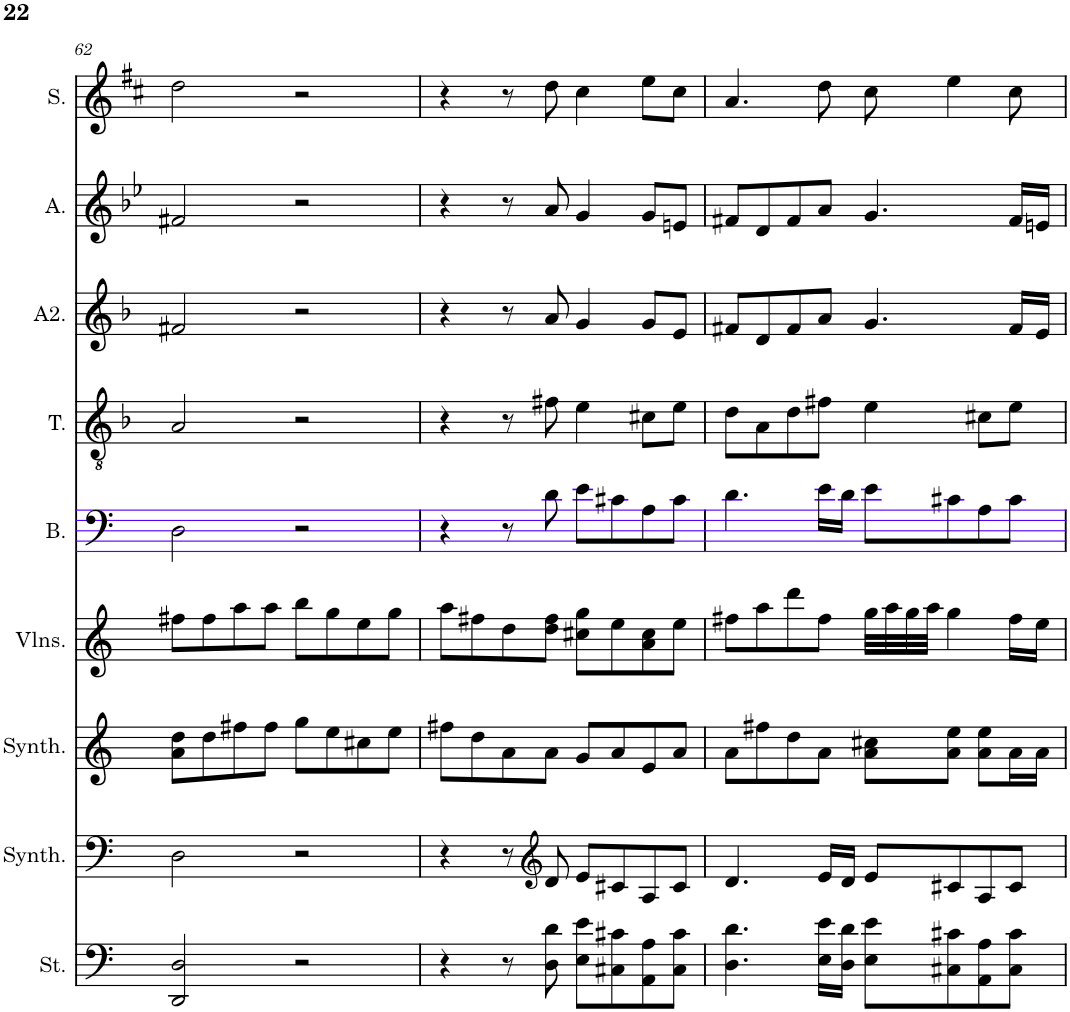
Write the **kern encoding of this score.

**kern	**kern	**kern	**kern	**kern	**kern	**kern	**kern	**kern
*part9	*part8	*part7	*part6	*part5	*part4	*part3	*part2	*part1
*staff9	*staff8	*staff7	*staff6	*staff5	*staff4	*staff3	*staff2	*staff1
*I"Cordes, D'Bass/Strings, etc	*I"Synthétiseur d'instruments à cordes, Synth strings, etc	*I"Synthétiseur d'instruments à cordes, Synth strings 2	*I"Violons, 1st violins	*I"Basse	*I"Ténor	*I"Alto 2	*I"Alto	*I"Soprano
*I'St.	*I'Synth.	*I'Synth.	*I'Vlns.	*I'B.	*I'T.	*I'A2.	*I'A.	*I'S.
!!LO:PB:g=z
*clefF4	*clefF4	*clefG2	*clefG2	*clefF4	*clefGv2	*clefG2	*clefG2	*clefG2
*k[]	*k[]	*k[]	*k[]	*k[]	*k[b-]	*k[b-]	*k[b-e-]	*k[f#c#]
*M4/4	*M4/4	*M4/4	*M4/4	*M4/4	*M4/4	*M4/4	*M4/4	*M4/4
=62	=62	=62	=62	=62	=62	=62	=62	=62
2DD/ 2D/	2D\	8a\ 8dd\L	8ff#X\L	2D\	2A/	2f#X/	2f#X/	2dd\
.	.	8dd\	8ff#\	.	.	.	.	.
.	.	8ff#X\	8aa\	.	.	.	.	.
.	.	8ff#\J	8aa\J	.	.	.	.	.
2r	2r	8gg\L	8bb\L	2r	2r	2r	2r	2r
.	.	8ee\	8gg\	.	.	.	.	.
.	.	8cc#X\	8ee\	.	.	.	.	.
.	.	8ee\J	8gg\J	.	.	.	.	.
=63	=63	=63	=63	=63	=63	=63	=63	=63
4r	4r	8ff#X\L	8aa\L	4r	4r	4r	4r	4r
.	.	8dd\	8ff#X\	.	.	.	.	.
8r	8r	8a\	8dd\	8r	8r	8r	8r	8r
*	*clefG2	*	*	*	*	*	*	*
8D\ 8d\	8d/	8a\J	8dd\ 8ff#\J	8d\	8f#X\	8a/	8a/	8dd\
8E\ 8e\L	8e/L	8g/L	8cc#X\ 8gg\L	8e\L	4e\	4g/	4g/	4cc#\
8C#X\ 8c#X\	8c#X/	8a/	8ee\	8c#X\	.	.	.	.
8AA\ 8A\	8A/	8e/	8a\ 8cc#\	8A\	8c#X\L	8g/L	8g/L	8ee\L
8C#\ 8c#\J	8c#/J	8a/J	8ee\J	8c#\J	8e\J	8e/J	8en/J	8cc#\J
=64	=64	=64	=64	=64	=64	=64	=64	=64
4.D\ 4.d\	4.d/	8a\L	8ff#X\L	4.d\	8d\L	8f#X/L	8f#X/L	4.a/
.	.	8ff#X\	8aa\	.	8A\	8d/	8d/	.
.	.	8dd\	8ddd\	.	8d\	8f#/	8f#/	.
16E\ 16e\LL	16e/LL	8a\J	8ff#\J	16e\LL	8f#X\J	8a/J	8a/J	8dd\
16D\ 16d\JJ	16d/JJ	.	.	16d\JJ	.	.	.	.
8E\ 8e\L	8e/L	8a\ 8cc#X\L	32gg\LLL	8e\L	4e\	4.g/	4.g/	8cc#\
.	.	.	32aa\	.	.	.	.	.
.	.	.	32gg\	.	.	.	.	.
.	.	.	32aa\JJJ	.	.	.	.	.
8C#X\ 8c#X\	8c#X/	8a\ 8ee\J	4gg\	8c#X\	.	.	.	4ee\
8AA\ 8A\	8A/	8a\ 8ee\L	.	8A\	8c#X\L	.	.	.
8C#\ 8c#\J	8c#/J	16a\L	16ff#\LL	8c#\J	8e\J	16f#/LL	16f#/LL	8cc#\
.	.	16a\JJ	16ee\JJ	.	.	16e/JJ	16en/JJ	.
=	=	=	=	=	=	=	=	=
*-	*-	*-	*-	*-	*-	*-	*-	*-
